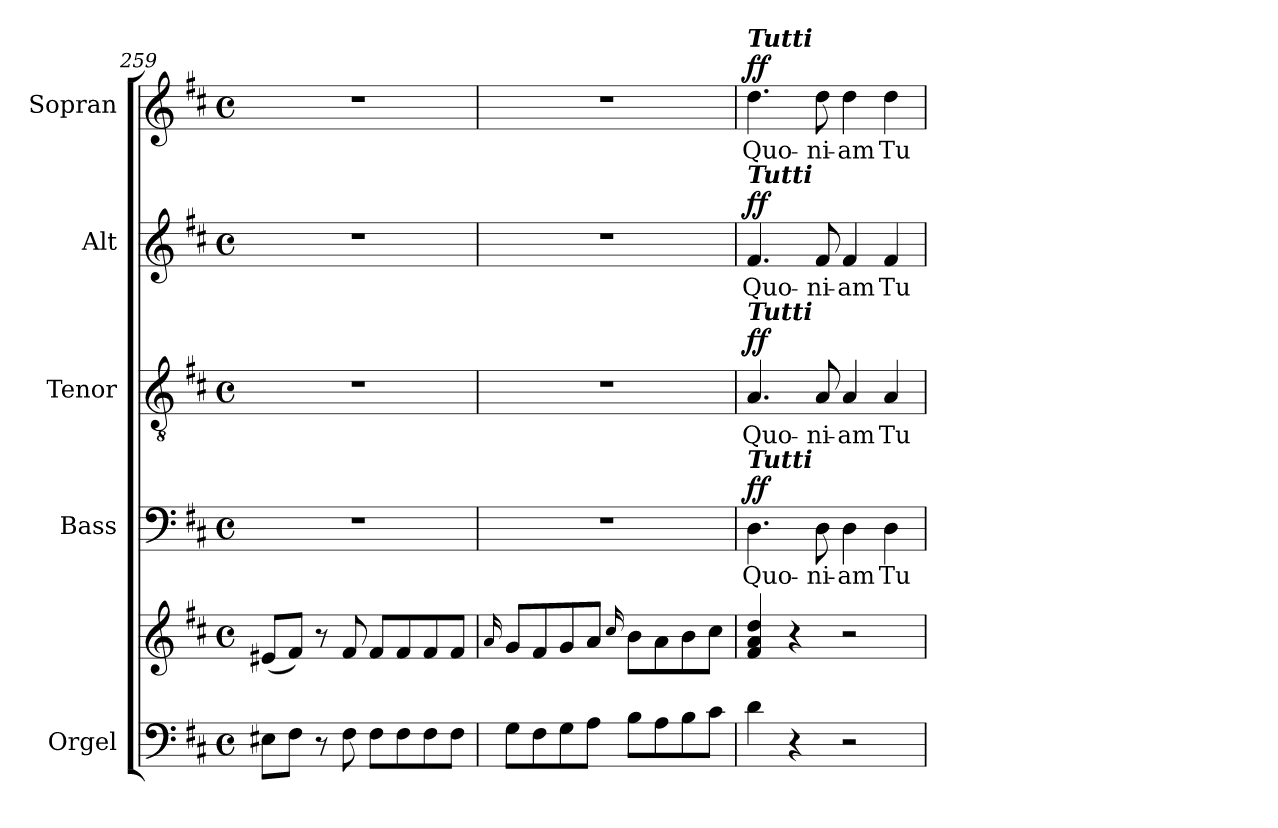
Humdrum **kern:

**kern	**kern	**kern	**text	**dynam	**kern	**text	**dynam	**kern	**text	**dynam	**kern	**text	**dynam
*part5	*part5	*part4	*part4	*part4	*part3	*part3	*part3	*part2	*part2	*part2	*part1	*part1	*part1
*staff6	*staff5	*staff4	*staff4	*staff4	*staff3	*staff3	*staff3	*staff2	*staff2	*staff2	*staff1	*staff1	*staff1
*I"Orgel	*	*I"Bass	*	*	*I"Tenor	*	*	*I"Alt	*	*	*I"Sopran	*	*
*I'Org.	*	*I'B.	*	*	*I'T.	*	*	*I'A.	*	*	*I'S.	*	*
*clefF4	*clefG2	*clefF4	*	*	*clefGv2	*	*	*clefG2	*	*	*clefG2	*	*
*k[f#c#]	*k[f#c#]	*k[f#c#]	*	*	*k[f#c#]	*	*	*k[f#c#]	*	*	*k[f#c#]	*	*
*D:	*D:	*D:	*	*	*D:	*	*	*D:	*	*	*D:	*	*
*M4/4	*M4/4	*M4/4	*	*	*M4/4	*	*	*M4/4	*	*	*M4/4	*	*
*met(c)	*met(c)	*met(c)	*	*	*met(c)	*	*	*met(c)	*	*	*met(c)	*	*
=259	=259	=259	=259	=259	=259	=259	=259	=259	=259	=259	=259	=259	=259
8E#X\L	(<8e#X/L	1r	.	.	1r	.	.	1r	.	.	1r	.	.
8F#\J	8f#/J)	.	.	.	.	.	.	.	.	.	.	.	.
8r	8r	.	.	.	.	.	.	.	.	.	.	.	.
8F#\	8f#/	.	.	.	.	.	.	.	.	.	.	.	.
8F#\L	8f#/L	.	.	.	.	.	.	.	.	.	.	.	.
8F#\	8f#/	.	.	.	.	.	.	.	.	.	.	.	.
8F#\	8f#/	.	.	.	.	.	.	.	.	.	.	.	.
8F#\J	8f#/J	.	.	.	.	.	.	.	.	.	.	.	.
!!LO:LB:g=z
=260	=260	=260	=260	=260	=260	=260	=260	=260	=260	=260	=260	=260	=260
.	16qqa/	.	.	.	.	.	.	.	.	.	.	.	.
8G\L	8g/L	1r	.	.	1r	.	.	1r	.	.	1r	.	.
8F#\	8f#/	.	.	.	.	.	.	.	.	.	.	.	.
8G\	8g/	.	.	.	.	.	.	.	.	.	.	.	.
8A\J	8a/J	.	.	.	.	.	.	.	.	.	.	.	.
.	16qqcc#/	.	.	.	.	.	.	.	.	.	.	.	.
8B\L	8b\L	.	.	.	.	.	.	.	.	.	.	.	.
8A\	8a\	.	.	.	.	.	.	.	.	.	.	.	.
8B\	8b\	.	.	.	.	.	.	.	.	.	.	.	.
8c#\J	8cc#\J	.	.	.	.	.	.	.	.	.	.	.	.
=261	=261	=261	=261	=261	=261	=261	=261	=261	=261	=261	=261	=261	=261
!	!	!	!	!	!	!	!	!	!	!	!LO:TX:a:Bi:t=Tutti	!	!
!	!	!	!	!	!	!	!	!LO:TX:a:Bi:t=Tutti	!	!	!	!	!
!	!	!	!	!	!LO:TX:a:Bi:t=Tutti	!	!	!	!	!	!	!	!
!	!	!LO:TX:a:Bi:t=Tutti	!	!	!	!	!	!	!	!	!	!	!
!	!	!	!LO:LY:b	!LO:DY:a	!	!LO:LY:b	!LO:DY:a	!	!LO:LY:b	!LO:DY:a	!	!LO:LY:b	!LO:DY:a
4d\	4f#/ 4a/ 4dd/	4.D\	Quo-	ff	4.A/	Quo-	ff	4.f#/	Quo-	ff	4.dd\	Quo-	ff
4r	4r	.	.	.	.	.	.	.	.	.	.	.	.
!	!	!	!LO:LY:b	!	!	!LO:LY:b	!	!	!LO:LY:b	!	!	!LO:LY:b	!
.	.	8D\	-ni-	.	8A/	-ni-	.	8f#/	-ni-	.	8dd\	-ni-	.
!	!	!	!LO:LY:b	!	!	!LO:LY:b	!	!	!LO:LY:b	!	!	!LO:LY:b	!
2r	2r	4D\	-am	.	4A/	-am	.	4f#/	-am	.	4dd\	-am	.
!	!	!	!LO:LY:b	!	!	!LO:LY:b	!	!	!LO:LY:b	!	!	!LO:LY:b	!
.	.	4D\	Tu	.	4A/	Tu	.	4f#/	Tu	.	4dd\	Tu	.
=	=	=	=	=	=	=	=	=	=	=	=	=	=
*-	*-	*-	*-	*-	*-	*-	*-	*-	*-	*-	*-	*-	*-
